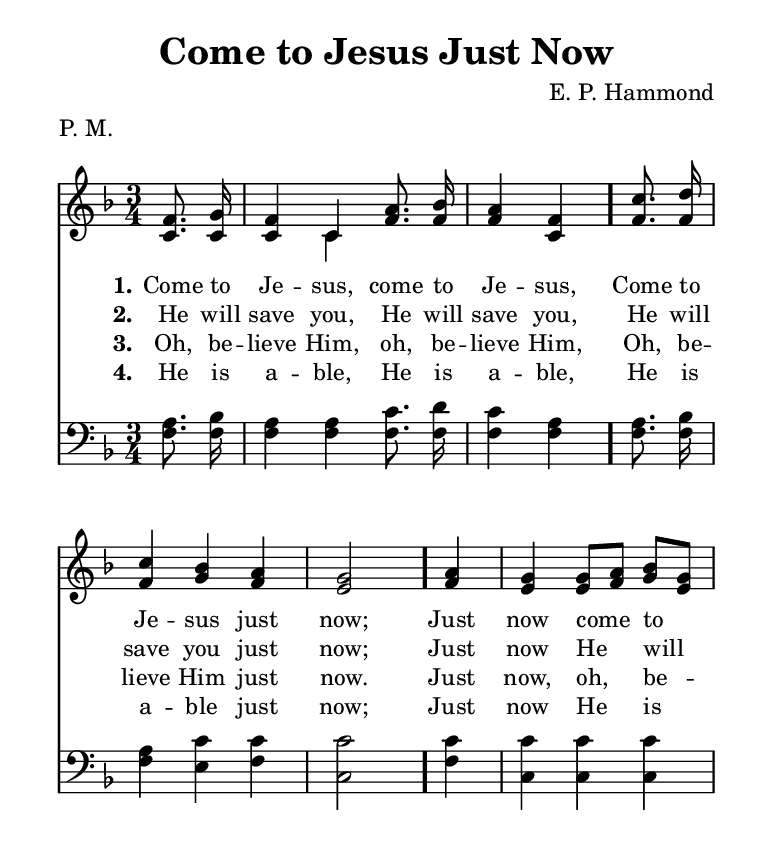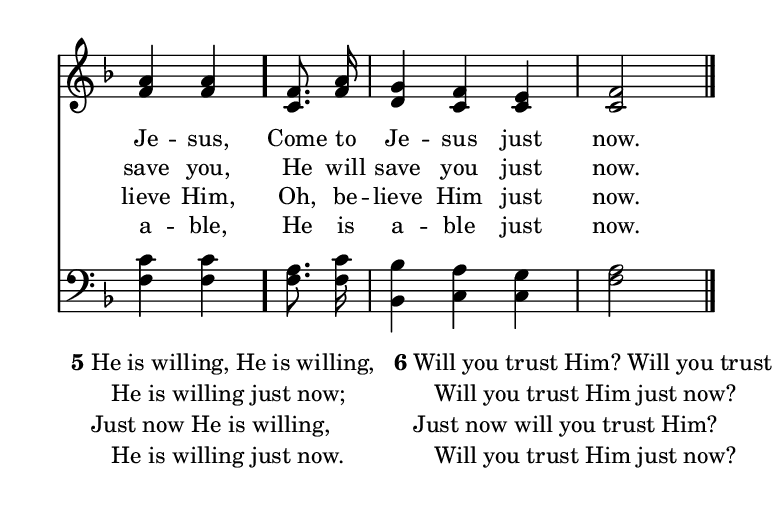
\include "common/global.ily"
\paper {
  \include "common/paper.ily"
  ragged-bottom = ##t
  page-count = #(cond (is-eogsized 2) (#t #f))
  % shrink space before markup verses to fit next hymn on same page
  score-markup-spacing.padding = #2
  score-markup-spacing.basic-distance = #2
}

\header{
  %children
  hymnnumber = "310"
  title = "Come to Jesus Just Now"
  tunename = ""
  meter = "P. M."
  poet = ""
  composer = "E. P. Hammond"
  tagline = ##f
}

global = {
  \include "common/overrides.ily"
  \override Staff.TimeSignature.style = #'numbered
  \time 3/4
  \override Score.MetronomeMark.transparent = ##t % hide all fermata changes too
  \tempo 4=80
  \key f \major
  \partial 4
  \autoBeamOff
}

notesSoprano = {
\global
\relative c' {

  f8. g16 | f4 c a'8. bes16 | a4 f
  c'8. d16 | c4 bes a | g2
  a4 | g g8[ a] bes[ g] | a4 a
  f8. a16 | g4 f e | f2

  \bar "|."

}
}

notesAlto = {
\global
\relative e' {

  c8. c16 | c4 c f8. f16 | f4 c
  f8. f16 | f4 g f | e2
  f4 | e e8[ f] g[ e] | f4 f
  c8. f16 | d4 c c | c2

}
}

notesTenor = {
\global
\relative a {

  a8. bes16 | a4 a c8. d16 | c4 a
  a8. bes16 | a4 c c | c2
  c4 | c c c | c c
  a8. c16 | bes4 a g | a2

}
}

notesBass = {
\global
\relative f {

  f8. f16 | f4 f f8. f16 | f4 f
  f8. f16 | f4 e f | c2
  f4 | c c c | f f
  f8. f16 | bes,4 c c | f2

}
}

wordsA = \lyricmode {
\set stanza = "1."

Come to Je -- sus, come to Je -- sus, \bar "."
Come to Je -- sus just now; \bar "."
Just now come to Je -- sus, \bar "."
Come to Je -- sus just now. \bar "."

}

wordsB = \lyricmode {
\set stanza = "2."

He will save you, He will save you,
He will save you just now;
Just now He will save you,
He will save you just now.

}

wordsC = \lyricmode {
\set stanza = "3."

Oh, be -- lieve Him, oh, be -- lieve Him,
Oh, be -- lieve Him just now.
Just now, oh, be -- lieve Him,
Oh, be -- lieve Him just now.

}

wordsD = \lyricmode {
\set stanza = "4."

He is a -- ble, He is a -- ble,
He is a -- ble just now;
Just now He is a -- ble,
He is a -- ble just now.

}

wordsE = \markuplist {

\line { He is willing, He is willing, }
\line { { \hspace #2 } He is willing just now; }
\line { Just now He is willing, }
\line { { \hspace #2 } He is willing just now. }

}

wordsF = \markuplist {

\line { Will you trust Him? Will you trust Him? }
\line { { \hspace #2 } Will you trust Him just now? }
\line { Just now will you trust Him? }
\line { { \hspace #2 } Will you trust Him just now? }

}

\score {
  \context ChoirStaff <<
    \context Staff = upper <<
      \set Staff.autoBeaming = ##f
      \set ChoirStaff.systemStartDelimiter = #'SystemStartBar
      \set ChoirStaff.printPartCombineTexts = ##f
      \partcombine #'(2 . 11) \notesSoprano \notesAlto
      \context NullVoice = sopranos { \voiceOne << \notesSoprano >> }
      \context Lyrics = one   \lyricsto sopranos \wordsA
      \context Lyrics = two   \lyricsto sopranos \wordsB
      \context Lyrics = three \lyricsto sopranos \wordsC
      \context Lyrics = four  \lyricsto sopranos \wordsD
    >>
    \context Staff = men <<
      \set Staff.autoBeaming = ##f
      \clef bass
      \set ChoirStaff.printPartCombineTexts = ##f
      \partcombine #'(2 . 11) \notesTenor \notesBass
    >>
  >>
  \layout {
    \include "common/layout.ily"
  }
  #(cond ((ly:get-option 'eog-midi-permitted) #{ \midi{
    \include "common/midi.ily"
  } #}))
}

\noPageBreak

\markup { \fill-line {
  \hspace #0.1
  \line{ \bold 5 \column { \wordsE } }
  \hspace #0.1
  \line{ \bold 6 \column { \wordsF } }
  \hspace #0.1
} }

\version "2.19.49"  % necessary for upgrading to future LilyPond versions.

% vi:set et ts=2 sw=2 ai nocindent syntax=lilypond:
